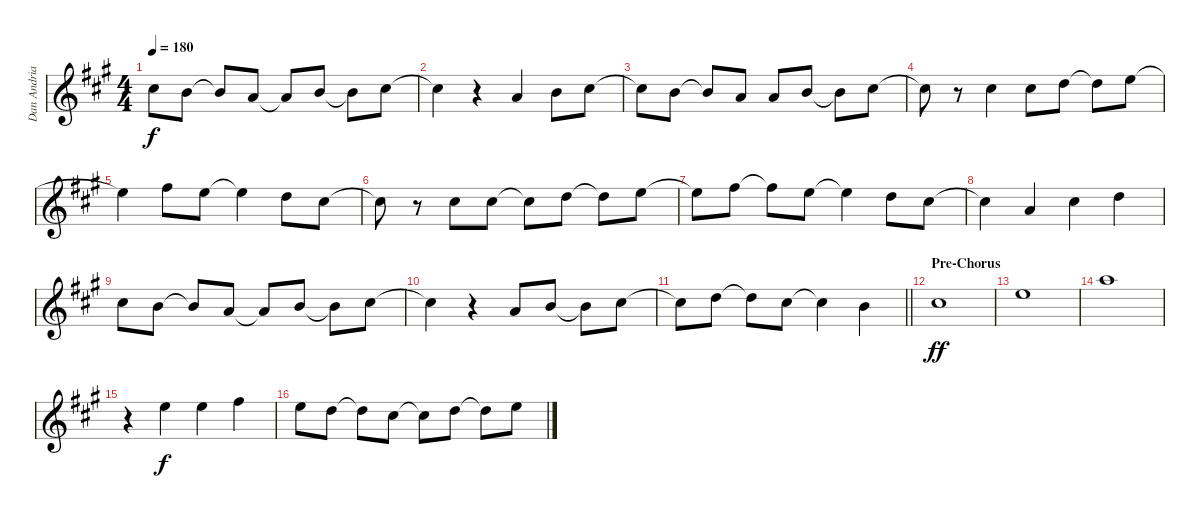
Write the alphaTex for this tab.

\track ("Dan Andriano - Vocals" "Dan Andria") {instrument electricguitarclean}
\staff {score}
\tuning (E4 B3 G3 D3 A2 E2) {hide}
\ts (4 4)
\tempo 180
\clef g2
\ks a
2.2.8{dy f} 0.2.8 0.2{t}.8 2.3.8 2.3{t}.8 0.2.8 0.2{t}.8 2.2.8 |
2.2{t}.4 r.4 2.3.4 0.2.8 2.2.8 |
2.2{t}.8 0.2.8 0.2{t}.8 2.3.8 2.3.8 0.2.8 0.2{t}.8 2.2.8 |
2.2{t}.8 r.8 2.2.4 2.2.8 3.2.8 3.2{t}.8 0.1.8 |
0.1{t}.4 2.1.8 0.1.8 0.1{t}.4 3.2.8 2.2.8 |
2.2{t}.8 r.8 2.2.8 2.2.8 2.2{t}.8 3.2.8 3.2{t}.8 5.2.8 |
5.2{t}.8 2.1.8 2.1{t}.8 0.1.8 0.1{t}.4 3.2.8 2.2.8 |
2.2{t}.4 2.3.4 2.2.4 3.2.4 |
6.3.8 0.2.8 0.2{t}.8 2.3.8 2.3{t}.8 0.2.8 0.2{t}.8 2.2.8 |
2.2{t}.4 r.4 2.3.8 0.2.8 0.2{t}.8 2.2.8 |
\barLineRight lightlight
2.2{t}.8 3.2.8 3.2{t}.8 2.2.8 2.2{t}.4 0.2.4 |
\section ("" "Pre-Chorus")
6.3.1{dy ff instrument overdrivenguitar} |
0.1.1 |
10.2.1 |
r.4 0.1.4{dy f} 0.1.4 2.1.4 |
0.1.8 3.2.8 3.2{t}.8 2.2.8 2.2{t}.8 3.2.8 3.2{t}.8 0.1.8
